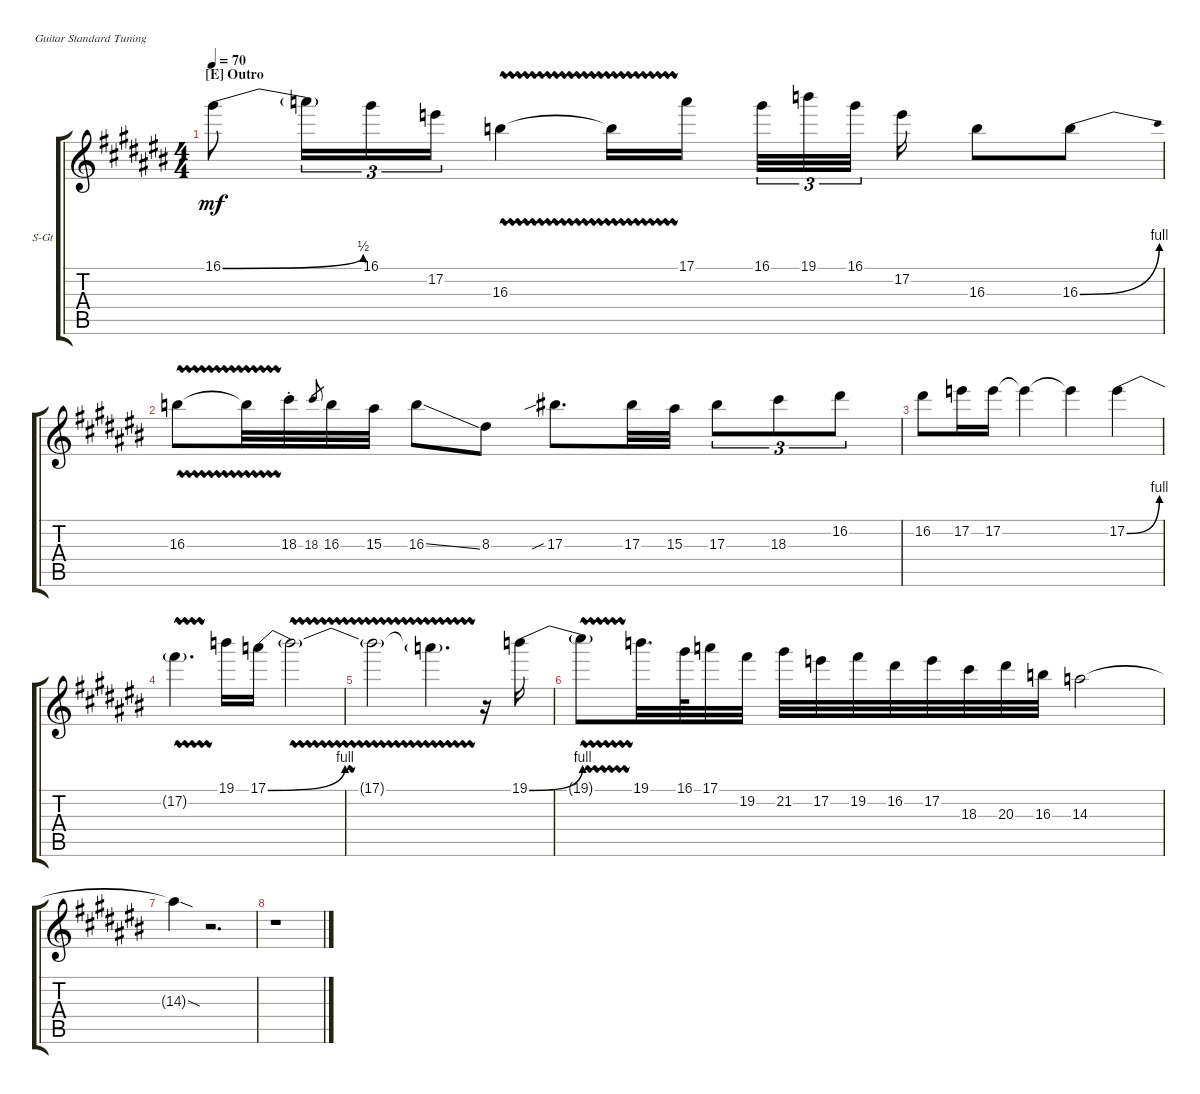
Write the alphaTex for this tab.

\defaultSystemsLayout 4
\bracketExtendMode groupsimilarinstruments
\firstSystemTrackNameOrientation horizontal
\otherSystemsTrackNameOrientation horizontal
\chordDiagramsInScore
\track ("Steel Guitar" "S-Gt") {instrument distortionguitar}
\staff {score tabs}
\tuning (E4 B3 G3 D3 A2 E2)
\ts (4 4)
\section ("E" "Outro")
\tempo 70
\clef g2
\scale
0.366986
\ks c#
16.1{be (bend 0 0 22.2 2)}.8{dy mf} 16.1{t}.16{tu (3 2)} 16.1.16{tu (3 2)} 17.2.16{tu (3 2)} 16.3{vw}.4 16.3{t}.16 17.1.16 16.1.32{tu (3 2)} 19.1.32{tu (3 2)} 16.1.32{tu (3 2)} 17.2.16 16.3.8 16.3{be (bend 0 0 23.4 4)}.8 |
\scale
0.273117 16.3{vw}.8 16.3{vw t}.32 18.3{st}.32 18.3.8{gr} 16.3.32 15.3.32 16.3{ss}.8 8.3.8 17.3{sib}.8{d} 17.3.32 15.3.32 17.3.8{tu (3 2)} 18.3.8{tu (3 2)} 16.2.8{tu (3 2)} |
\scale
0.137587 16.2.8 17.2.16 17.2.16 17.2{t}.4 17.2{t}.4 17.2{be (bend 0 0 55.8 4)}.4 |
\scale
0.126558 17.2{vw t}.4{d} 19.1.16 17.1{be (bend 0 0 55.199999999999996 4)}.16 17.1{vw t}.2 |
\scale
0.124288 17.1{vw t}.2 17.1{vw t}.4{d} r.16 19.1{be (bend 0 0 45.6 4)}.16 |
19.1{vw t}.8 19.1.32{d} 16.1.64 17.1.32 19.2.32 21.2.32 17.2.32 19.2.32 16.2.32 17.2.32 18.3.32 20.3.32 16.3.32 14.3.2 |
14.3{sod t}.4 r.2{d} |
r.1
